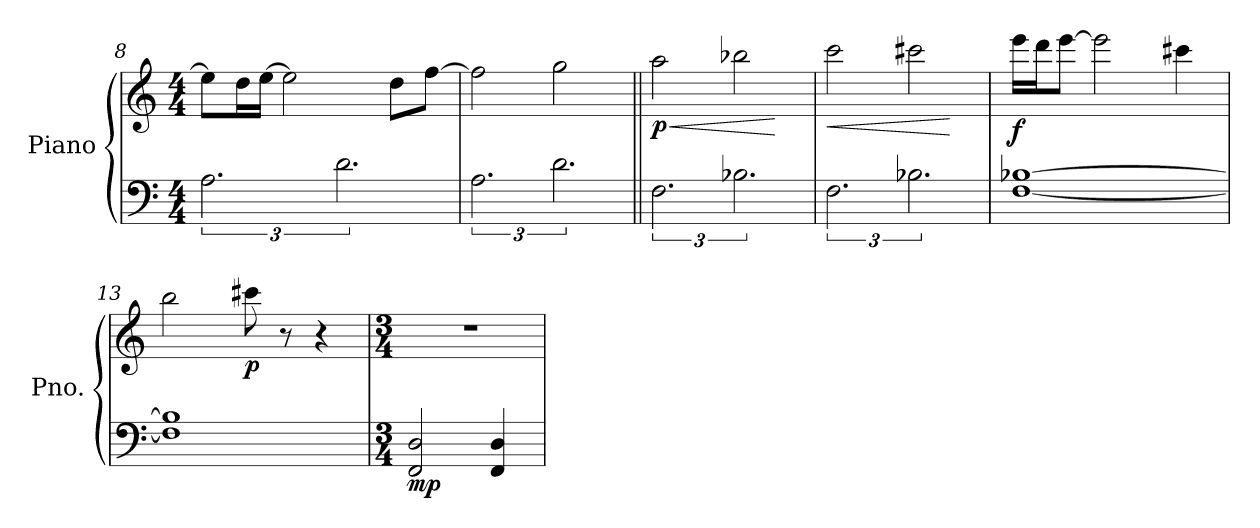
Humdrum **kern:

**kern	**kern	**dynam
*part1	*part1	*part1
*staff2	*staff1	*staff1/2
*I"Piano	*	*
*I'Pno.	*	*
*clefF4	*clefG2	*
*k[]	*k[]	*
*M4/4	*M4/4	*
=8	=8	=8
3.A	8ee\L]	.
.	16dd\L	.
.	[16ee\JJ	.
.	2ee\]	.
3.d	.	.
.	8dd\L	.
.	[8ff\J	.
=9	=9	=9
3.A	2ff\]	.
3.d	2gg\	.
=10||	=10||	=10||
!	!	!LO:HP:b
!	!	!LO:DY:n=1:b
3.F	2aa\	< p
3.B-X	2bb-X\	.
.	.	[
!!LO:LB:g=z
=11	=11	=11
!	!	!LO:HP:b
3.F	2ccc\	<
3.B-X	2ccc#X\	.
.	.	[
=12	=12	=12
!	!	!LO:DY:b
[1F [1B-X	16eee\LL	f
.	16ddd\J	.
.	[8eee\J	.
.	2eee\]	.
.	4ccc#X\	.
=13	=13	=13
1F] 1B-]	2bb\	.
!	!	!LO:DY:b
.	8ccc#X\	p
.	8r	.
.	4r	.
=14	=14	=14
*M3/4	*M3/4	*
!	!	!LO:DY:b=2
2FF/ 2D/	2.r	mp
4FF/ 4D/	.	.
=	=	=
*-	*-	*-
